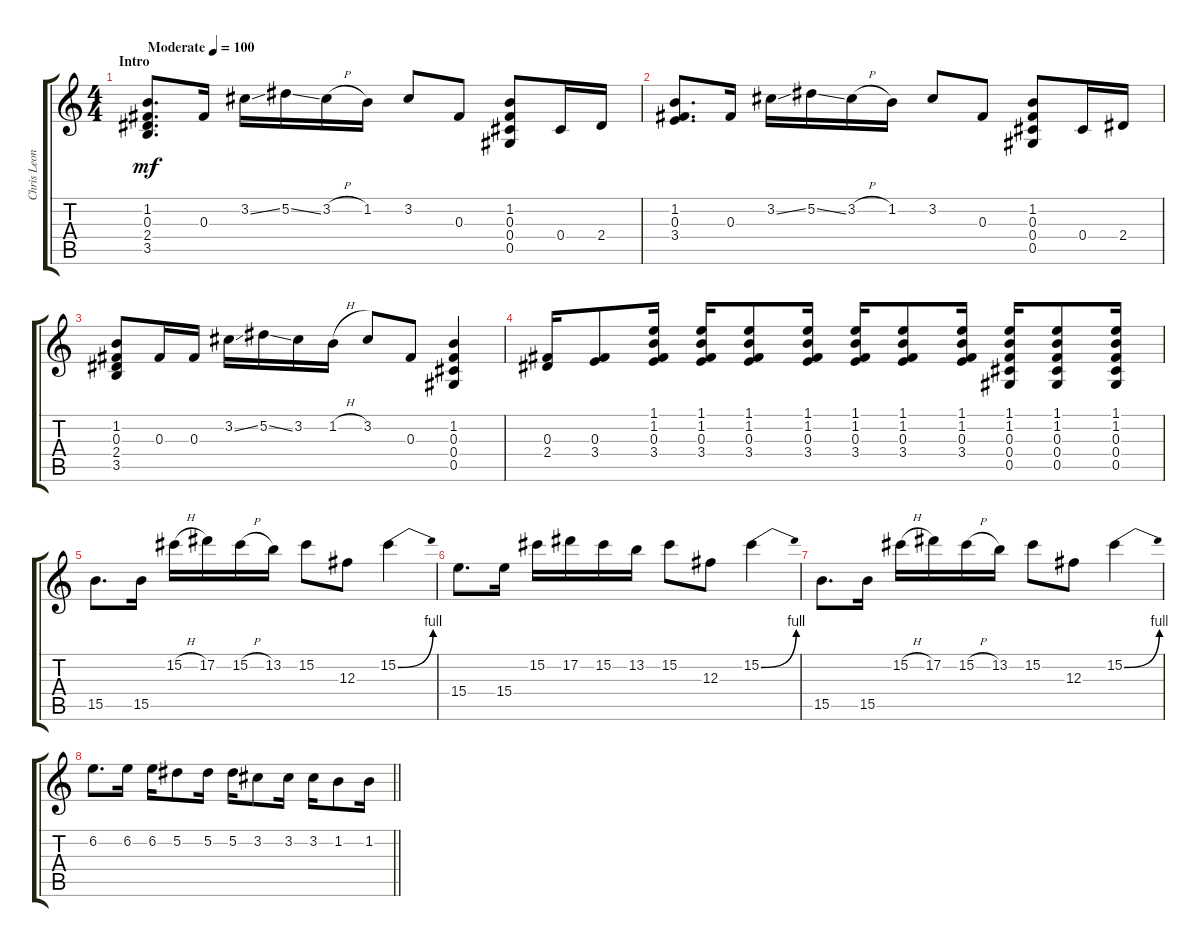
\track ("Chris Leonard" "Chris Leon") {instrument overdrivenguitar}
\staff {score tabs}
\tuning (Eb4 Bb3 Gb3 Db3 Ab2 Eb2) {hide}
\ts (4 4)
\section ("" "Intro")
\tempo (100 "Moderate")
\clef g2
\ks c
(1.2 0.3 2.4 3.5).8{d dy mf instrument acousticguitarsteel} 0.3.16 3.2{ss}.16 5.2{ss}.16 3.2{h}.16 1.2.16 3.2.8 0.3.8 (1.2 0.3 0.4 0.5).8 0.4.16 2.4.16 |
(1.2 0.3 3.4).8{d} 0.3.16 3.2{ss}.16 5.2{ss}.16 3.2{h}.16 1.2.16 3.2.8 0.3.8 (1.2 0.3 0.4 0.5).8 0.4.16 2.4.16 |
(1.2 0.3 2.4 3.5).8 0.3.16 0.3.16 3.2{ss}.16 5.2{ss}.16 3.2.16 1.2{h}.16 3.2.8 0.3.8 (1.2 0.3 0.4 0.5).4 |
(0.3 2.4).16 (0.3 3.4).8 (1.1 1.2 0.3 3.4).16 (1.1 1.2 0.3 3.4).16 (1.1 1.2 0.3 3.4).8 (1.1 1.2 0.3 3.4).16 (1.1 1.2 0.3 3.4).16 (1.1 1.2 0.3 3.4).8 (1.1 1.2 0.3 3.4).16 (1.1 1.2 0.3 0.4 0.5).16 (1.1 1.2 0.3 0.4 0.5).8 (1.1 1.2 0.3 0.4 0.5).16 |
15.5.8{d instrument overdrivenguitar} 15.5.16 15.2{h}.16 17.2.16 15.2{h}.16 13.2.16 15.2.8 12.3.8 15.2{be (bend 0 0 60 4)}.4 |
15.4.8{d} 15.4.16 15.2.16 17.2.16 15.2.16 13.2.16 15.2.8 12.3.8 15.2{be (bend 0 0 60 4)}.4 |
15.5.8{d} 15.5.16 15.2{h}.16 17.2.16 15.2{h}.16 13.2.16 15.2.8 12.3.8 15.2{be (bend 0 0 60 4)}.4 |
\barLineRight lightlight
6.2.8{d} 6.2.16 6.2.16 5.2.8 5.2.16 5.2.16 3.2.8 3.2.16 3.2.16 1.2.8 1.2.16
